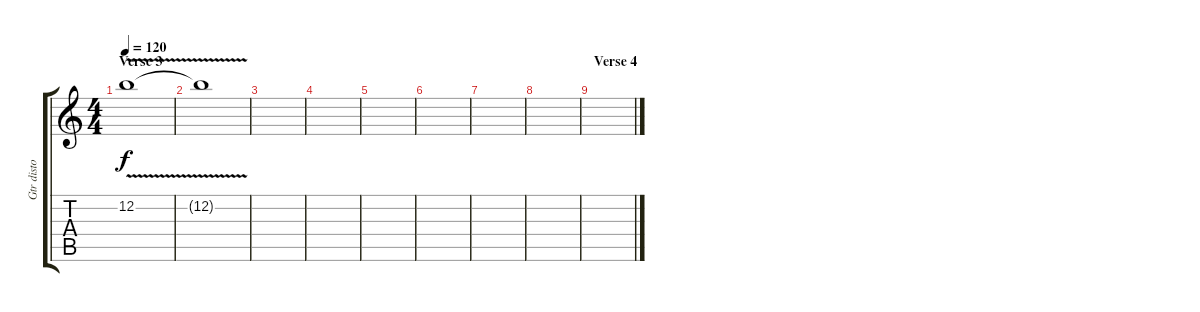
\track ("Gtr disto" "Gtr disto") {instrument distortionguitar}
\staff {score tabs}
\tuning (E4 B3 G3 D3 A2 E2) {hide}
\ts (4 4)
\section ("" "Verse 3")
\tempo 120
\clef g2
\ks c
12.2{v}.1{dy f} |
12.2{t}.1 |
|
|
|
|
|
|
\section ("" "Verse 4")
